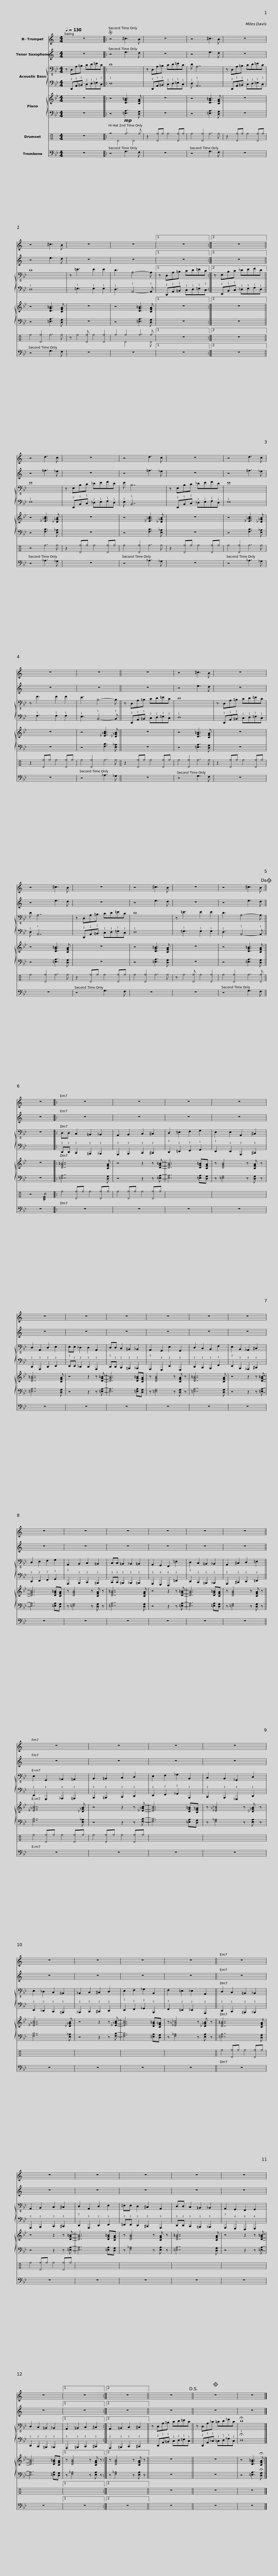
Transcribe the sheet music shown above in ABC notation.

X:1
%%score 1 2 { 3 | 4 } { 5 | 6 } ( 7 8 ) 9
L:1/8
Q:1/4=130
M:4/4
I:linebreak $
K:Bb
V:1 treble transpose=-2
V:2 treble transpose=-14
V:3 bass-8
V:4 tab stafflines=4 strings="E1,A1,D2,G2 "
V:5 treble
V:6 bass
V:7 perc
K:none
V:8 perc
K:none
V:9 bass
V:1
[K:C] z8 |:S z4 ^c3 B | z8 | z4 ^c3 B |$ z8 | %5
 z4 ^c3 B | z8 |$ z8 |1 z8 :|2 z8 || %10
 z4 d3 c |$ z8 | z4 d3 c | z8 | z4 d3 c |$ %15
 z8 | z8 || z8 | z4 ^c3 B | z8 |$ %20
 z4 ^c3 B | z8 | z4 ^c3 B | z8 | z4 ^c3 B!dacoda! || %25
 z8 |:$ z8 | z8 | z8 | z8 | %30
 z8 |$ z8 | z8 | z8 | z8 | %35
 z8 |$ z8 | z8 | z8 | z8 | %40
 z8 |$ z8 || z8 | z8 | z8 | %45
 z8 |$ z8 | z8 | z8 | z8 || %50
 z8 |$ z8 | z8 | z8 | z8 | %55
 z8 |$ z8 |1 z8 :|2 z8 || z8!D.S.! ||$ %60
O z8 | z8 |] %62
V:2
[K:C] z8 |: z4 e3 d | z8 | z4 e3 d |$ z8 | %5
 z4 e3 d | z8 |$ z8 |1 z8 :|2 z8 || %10
 z4 =f3 _e |$ z8 | z4 =f3 _e | z8 | z4 =f3 _e |$ %15
 z8 | z8 || z8 | z4 e3 d | z8 |$ %20
 z4 e3 d | z8 | z4 e3 d | z8 | z4 e3 d || %25
 z8 |:$ z8 | z8 | z8 | z8 | %30
 z8 |$ z8 | z8 | z8 | z8 | %35
 z8 |$ z8 | z8 | z8 | z8 | %40
 z8 |$ z8 || z8 | z8 | z8 | %45
 z8 |$ z8 | z8 | z8 | z8 || %50
 z8 |$ z8 | z8 | z8 | z8 | %55
 z8 |$ z8 |1 z8 :|2 z8 || z8 ||$ %60
 z8 | z8 |] %62
V:3
 z D,A,=B, CD=EC |: D8 | z D,A,=B, CD=EC | D A,7 |$ z D,A,=B, CD=EC | %5
 D8 | z =E3 E2 E2 |$ D3 A,4- A, |1 z D,A,=B, CD=EC :|2 z E,B,C _DEFD || %10
 E8 |$ z E,B,C _DEFD | E B,7 | z E,B,C _DEFD | E8 |$ %15
 z F3 F2 F2 | E3 B,4- B, || z D,A,=B, CD=EC | D8 | z D,A,=B, CD=EC |$ %20
 D A,7 | z D,A,=B, CD=EC | D8 | z =E3 E2 E2 | D3 A,4- A, || %25
 z8 |:$ D,D, C,2 =B,,2 _B,,2 | A,,2 B,,2 C,2 ^C,2 | D,2 =E,2 F,2 G,2 | E,2 E,2 A,,2 ^C,2 | %30
 D,2 A,,2 D,2 E,2 |$ E,E, _D,2 D,2 A,,2 | D,D, C,2 =B,,2 _B,,2 | A,,2 G,,2 E,2 G,,2 | D,2 C,2 B,,2 F,2 | %35
 E,2 B,,2 _A,,2 ^C,2 |$ D,2 E,2 F,2 G,2 | A,,2 B,,2 C,2 =B,,2 | C,C, =B,,2 _B,,2 =B,,2 | A,,2 G,,2 F,,2 =E,2 | %40
 D,2 C,2 =B,,2 _B,,2 |$ A,,2 ^C,2 D,2 =E,2 || E,2 G,,2 _A,,2 =A,,2 | B,,2 =B,,2 C,2 D,2 | E,2 F,2 _G,2 B,,2 | %45
 C,2 B,,2 _G,,2 D,2 |$ E,2 _D,2 C,2 =B,,2 | _B,,2 C,2 ^C,2 D,2 | E,2 F,2 _G,2 B,,2 | F,2 =E,2 _E,2 A,,2 || %50
 D,2 C,2 =B,,2 _B,,2 |$ A,,2 B,,2 C,2 ^C,2 | D,2 A,,2 D,2 E,2 | =E,E, D,2 ^C,2 A,,2 | D,D, C,2 =B,,2 _B,,2 | %55
 A,,2 G,,2 F,,2 G,,2 |$ D,2 C,2 =B,,2 _B,,2 |1 A,,2 =B,,2 C,2 ^C,2 :|2 A,,2 =B,,2 C,2 ^C,2 || z D,A,=B, CD=EC ||$ %60
 z D,A,_C =CD_FC | !fermata!D8 |] %62
V:4
 x !2!D,,!1!A,,!1!=B,, !1!C,!1!D,!1!=E,!1!C, |: !1!D,8 | x !2!D,,!1!A,,!1!=B,, !1!C,!1!D,!1!=E,!1!C, | !1!D, !1!A,,7 |$ x !2!D,,!1!A,,!1!=B,, !1!C,!1!D,!1!=E,!1!C, | %5
 !1!D,8 | x !1!=E,3 !1!E,2 !1!E,2 |$ !1!D,3 !1!A,,4- !1!A,, |1 x !2!D,,!1!A,,!1!=B,, !1!C,!1!D,!1!=E,!1!C, :|2 x !2!E,,!1!B,,!1!C, !1!_D,!1!E,!1!F,!1!D, || %10
 !1!E,8 |$ x !2!E,,!1!B,,!1!C, !1!_D,!1!E,!1!F,!1!D, | !1!E, !1!B,,7 | x !2!E,,!1!B,,!1!C, !1!_D,!1!E,!1!F,!1!D, | !1!E,8 |$ %15
 x !1!F,3 !1!F,2 !1!F,2 | !1!E,3 !1!B,,4- !1!B,, || x !2!D,,!1!A,,!1!=B,, !1!C,!1!D,!1!=E,!1!C, | !1!D,8 | x !2!D,,!1!A,,!1!=B,, !1!C,!1!D,!1!=E,!1!C, |$ %20
 !1!D, !1!A,,7 | x !2!D,,!1!A,,!1!=B,, !1!C,!1!D,!1!=E,!1!C, | !1!D,8 | x !1!=E,3 !1!E,2 !1!E,2 | !1!D,3 !1!A,,4- !1!A,, || %25
 x8 |:$ !2!D,,!2!D,, !3!C,,2 !3!=B,,,2 !3!_B,,,2 | !3!A,,,2 !3!B,,,2 !3!C,,2 !3!^C,,2 | !2!D,,2 !2!=E,,2 !2!F,,2 !1!G,,2 | !2!E,,2 !2!E,,2 !3!A,,,2 !3!^C,,2 | %30
 !2!D,,2 !3!A,,,2 !2!D,,2 !2!E,,2 |$ !2!E,,!2!E,, !3!_D,,2 !3!D,,2 !3!A,,,2 | !2!D,,!2!D,, !3!C,,2 !3!=B,,,2 !3!_B,,,2 | !3!A,,,2 !4!G,,,2 !2!E,,2 !4!G,,,2 | !2!D,,2 !3!C,,2 !3!B,,,2 !2!F,,2 | %35
 !2!E,,2 !3!B,,,2 !4!_A,,,2 !3!^C,,2 |$ !2!D,,2 !2!E,,2 !2!F,,2 !1!G,,2 | !3!A,,,2 !3!B,,,2 !3!C,,2 !3!=B,,,2 | !3!C,,!3!C,, !3!=B,,,2 !3!_B,,,2 !3!=B,,,2 | !3!A,,,2 !4!G,,,2 !4!F,,,2 !2!=E,,2 | %40
 !2!D,,2 !3!C,,2 !3!=B,,,2 !3!_B,,,2 |$ !3!A,,,2 !3!^C,,2 !2!D,,2 !2!=E,,2 || !2!E,,2 !4!G,,,2 !4!_A,,,2 !3!=A,,,2 | !3!B,,,2 !3!=B,,,2 !3!C,,2 !2!D,,2 | !2!E,,2 !2!F,,2 !2!_G,,2 !3!B,,,2 | %45
 !3!C,,2 !3!B,,,2 !4!_G,,,2 !2!D,,2 |$ !2!E,,2 !3!_D,,2 !3!C,,2 !3!=B,,,2 | !3!_B,,,2 !3!C,,2 !3!^C,,2 !2!D,,2 | !2!E,,2 !2!F,,2 !2!_G,,2 !3!B,,,2 | !2!F,,2 !2!=E,,2 !2!_E,,2 !3!A,,,2 || %50
 !2!D,,2 !3!C,,2 !3!=B,,,2 !3!_B,,,2 |$ !3!A,,,2 !3!B,,,2 !3!C,,2 !3!^C,,2 | !2!D,,2 !3!A,,,2 !2!D,,2 !2!E,,2 | !2!=E,,!2!E,, !2!D,,2 !3!^C,,2 !3!A,,,2 | !2!D,,!2!D,, !3!C,,2 !3!=B,,,2 !3!_B,,,2 | %55
 !3!A,,,2 !4!G,,,2 !4!F,,,2 !4!G,,,2 |$ !2!D,,2 !3!C,,2 !3!=B,,,2 !3!_B,,,2 |1 !3!A,,,2 !3!=B,,,2 !3!C,,2 !3!^C,,2 :|2 !3!A,,,2 !3!=B,,,2 !3!C,,2 !3!^C,,2 || x !2!D,,!1!A,,!1!=B,, !1!C,!1!D,!1!=E,!1!C, ||$ %60
 x !2!D,,!1!A,,!1!_C, !1!=C,!1!D,!1!_F,!1!C, | !fermata!!1!D,8 |] %62
V:5
 z8 |: z4 [DG=B]3 [CFA] | z8 | z4 [DG=B]3 [CFA] |$ z8 | %5
 z4 [DG=B]3 [CFA] | z8 |$ z4 [DG=B]3 [CFA] |1 z8 :|2 z8 || %10
 z4 [_E_Ac]3 [_D_GB] |$ z8 | z4 [_E_Ac]3 [_D_GB] | z8 | z4 [_E_Ac]3 [_D_GB] |$ %15
 z8 | z4 [_E_Ac]3 [_D_GB] || z8 | z4 [DG=B]3 [CFA] | z8 |$ %20
 z4 [DG=B]3 [CFA] | z8 | z4 [DG=B]3 [CFA] | z8 | z4 [DG=B]3 [CFA] || %25
 z8 |:$ [DG=B]7 [CFA] | z4 z2 z [DG=B]- | [DGB]6 [DG=B][CFA] | z [DGB]4 z [CFA] z | %30
 [DG=B]7 [CFA] |$ z4 z2 z [DG=B]- | [DGB]6 [DG=B][CFA] | z [DGB]4 z [CFA] z | [DG=B]7 [CFA] | %35
 z4 z2 z [DG=B]- |$ [DGB]6 [DG=B][CFA] | z [DGB]4 z [CFA] z | [DG=B]7 [CFA] | z4 z2 z [DG=B]- | %40
 [DGB]6 [DG=B][CFA] |$ z [DGB]4 z [CFA] z || [_E_Ac]7 [_D_GB] | z4 z2 z [_E_Ac]- | [EAc]6 [DG=B][CF=A] | %45
 z [_E_A_c]4 z [_D_GB] z |$ [_E_Ac]7 [_D_GB] | z4 z2 z [_E_Ac]- | [EAc]6 [DG=B][CF=A] | z [_E_A_c]4 z [_D_GB] z || %50
 [DG=B]7 [CFA] |$ z4 z2 z [DG=B]- | [DGB]6 [DG=B][CFA] | z [DGB]4 z [CFA] z | [DG=B]7 [CFA] | %55
 z4 z2 z [DG=B]- |$ [DGB]6 [DG=B][CFA] |1 z [DGB]4 z [CFA] z :|2 z [DGB]4 z [CFA] z || z8 ||$ %60
 z8 | z4 [DG=B]3 !fermata![CFA] |] %62
V:6
 z8 |: z4 [=E,A,]3 [D,G,] | z8 | z4 [=E,A,]3 [D,G,] |$ z8 | %5
 z4 [=E,A,]3 [D,G,] | z8 |$ z4 [=E,A,]3 [D,G,] |1 z8 :|2 z8 || %10
 z4 [F,B,]3 [E,_A,] |$ z8 | z4 [F,B,]3 [E,_A,] | z8 | z4 [F,B,]3 [E,_A,] |$ %15
 z8 | z4 [F,B,]3 [E,_A,] || z8 | z4 [=E,A,]3 [D,G,] | z8 |$ %20
 z4 [=E,A,]3 [D,G,] | z8 | z4 [=E,A,]3 [D,G,] | z8 | z4 [=E,A,]3 [D,G,] || %25
 z8 |:$ [=E,A,]7 [D,G,] | z4 z2 z [=E,A,]- | [E,A,]6 [=E,A,][D,G,] | z [=E,G,]4 z [D,G,] z | %30
 [=E,A,]7 [D,G,] |$ z4 z2 z [=E,A,]- | [E,A,]6 [=E,A,][D,G,] | z [=E,G,]4 z [D,G,] z | [=E,A,]7 [D,G,] | %35
 z4 z2 z [=E,A,]- |$ [E,A,]6 [=E,A,][D,G,] | z [=E,G,]4 z [D,G,] z | [=E,A,]7 [D,G,] | z4 z2 z [=E,A,]- | %40
 [E,A,]6 [=E,A,][D,G,] |$ z [=E,G,]4 z [D,G,] z || [F,B,]7 [E,_A,] | z4 z2 z [F,B,]- | [F,B,]6 [=E,A,][D,G,] | %45
 z [F,_A,]4 z [E,A,] z |$ [F,B,]7 [E,_A,] | z4 z2 z [F,B,]- | [F,B,]6 [=E,A,][D,G,] | z [F,_A,]4 z [E,A,] z || %50
 [=E,A,]7 [D,G,] |$ z4 z2 z [=E,A,]- | [E,A,]6 [=E,A,][D,G,] | z [F,_A,]4 z [E,A,] z | [=E,A,]7 [D,G,] | %55
 z4 z2 z [=E,A,]- |$ [E,A,]6 [=E,A,][D,G,] |1 z [F,_A,]4 z [E,A,] z :|2 z [F,_A,]4 z [E,A,] z || z8 ||$ %60
 z8 | z4 [=E,A,]3 !fermata![D,G,] |] %62
V:7
[K:C] z8 |: z4!mp! ^f3 ^f | z2 [^D^f]^f ^f2 [^D^f]^f | ^f2 [^D^f]2 ^f3 ^f |$ z2 [^D^f]^f ^f2 [^D^f]^f | %5
 ^f2 [^D^f]2 ^f3 ^f | z ^f2 [^D^f] ^f2 [^D^f]2 |$ ^f2 ^f2 ^f3 ^f |1 z8 :|2 z8 || %10
 z4 ^f3 ^f |$ z2 [^D^f]^f ^f2 [^D^f]^f | ^f2 [^D^f]2 ^f3 ^f | z2 [^D^f]^f ^f2 [^D^f]^f | ^f2 [^D^f]2 ^f3 ^f |$ %15
 z2 [^D^f]^f ^f2 [^D^f]^f | ^f2 [^D^f]2 ^f3 ^f || z2 [^D^f]^f ^f2 [^D^f]^f | ^f2 [^D^f]2 ^f3 ^f | z2 [^D^f]^f ^f2 [^D^f]^f |$ %20
 ^f2 [^D^f]2 ^f3 ^f | z2 [^D^f]^f ^f2 [^D^f]^f | ^f2 [^D^f]2 ^f3 ^f | z ^f2 [^D^f] ^f2 [^D^f]2 | ^f2 [^D^f]2 ^f3 [^D^f] || %25
 z4 !///!c4 |:$ ^f2 [^D^f]^f ^f2 [^D^f]^f | ^f2 [^D^f]^f ^f2 [^D^f]^f | x8 | x8 | %30
 x8 |$ x8 | x8 | x8 | x8 | %35
 x8 |$ x8 | x8 | x8 | x8 | %40
 x8 |$ x8 || ^f2 [^D^f]^f ^f2 [^D^f]^f | ^f2 [^D^f]^f ^f2 [^D^f]^f | x8 | %45
 x8 |$ x8 | x8 | x8 | x8 || %50
 ^f2 [^D^f]^f ^f2 [^D^f]^f |$ ^f2 [^D^f]^f ^f2 [^D^f]^f | x8 | x8 | x8 | %55
 x8 |$ x8 |1 x8 :|2 x8 || z8 ||$ %60
 z8 | z8 |] %62
V:8
[K:C] x8 |: x2 ^D2 x2 ^D2 | x8 | x8 |$ x8 | %5
 x8 | x8 |$ x2 ^D2 x3 ^D |1 x8 :|2 x8 || %10
 x8 |$ x8 | x8 | x8 | x8 |$ %15
 x8 | x8 || x8 | x8 | x8 |$ %20
 x8 | x8 | x8 | x8 | x8 || %25
 x8 |:$ x8 | x8 | x8 | x8 | %30
 x8 |$ x8 | x8 | x8 | x8 | %35
 x8 |$ x8 | x8 | x8 | x8 | %40
 x8 |$ x8 || x8 | x8 | x8 | %45
 x8 |$ x8 | x8 | x8 | x8 || %50
 x8 |$ x8 | x8 | x8 | x8 | %55
 x8 |$ x8 |1 x8 :|2 x8 || x8 ||$ %60
 x8 | x8 |] %62
V:9
 z8 |: z4 G,3 F, | z8 | z4 G,3 F, |$ z8 | %5
 z4 G,3 F, | z8 |$ z8 |1 z8 :|2 z8 || %10
 z4 _A,3 _G, |$ z8 | z4 _A,3 _G, | z8 | z4 _A,3 _G, |$ %15
 z8 | z4 _A,3 _G, || z8 | z4 G,3 F, | z8 |$ %20
 z8 | z4 G,3 F, | z8 | z8 | z4 G,3 F, || %25
 z8 |:$ z8 | z8 | z8 | z8 | %30
 z8 |$ z8 | z8 | z8 | z8 | %35
 z8 |$ z8 | z8 | z8 | z8 | %40
 z8 |$ z8 || z8 | z8 | z8 | %45
 z8 |$ z8 | z8 | z8 | z8 || %50
 z8 |$ z8 | z8 | z8 | z8 | %55
 z8 |$ z8 |1 z8 :|2 z8 || z8 ||$ %60
 z8 | z8 |] %62
